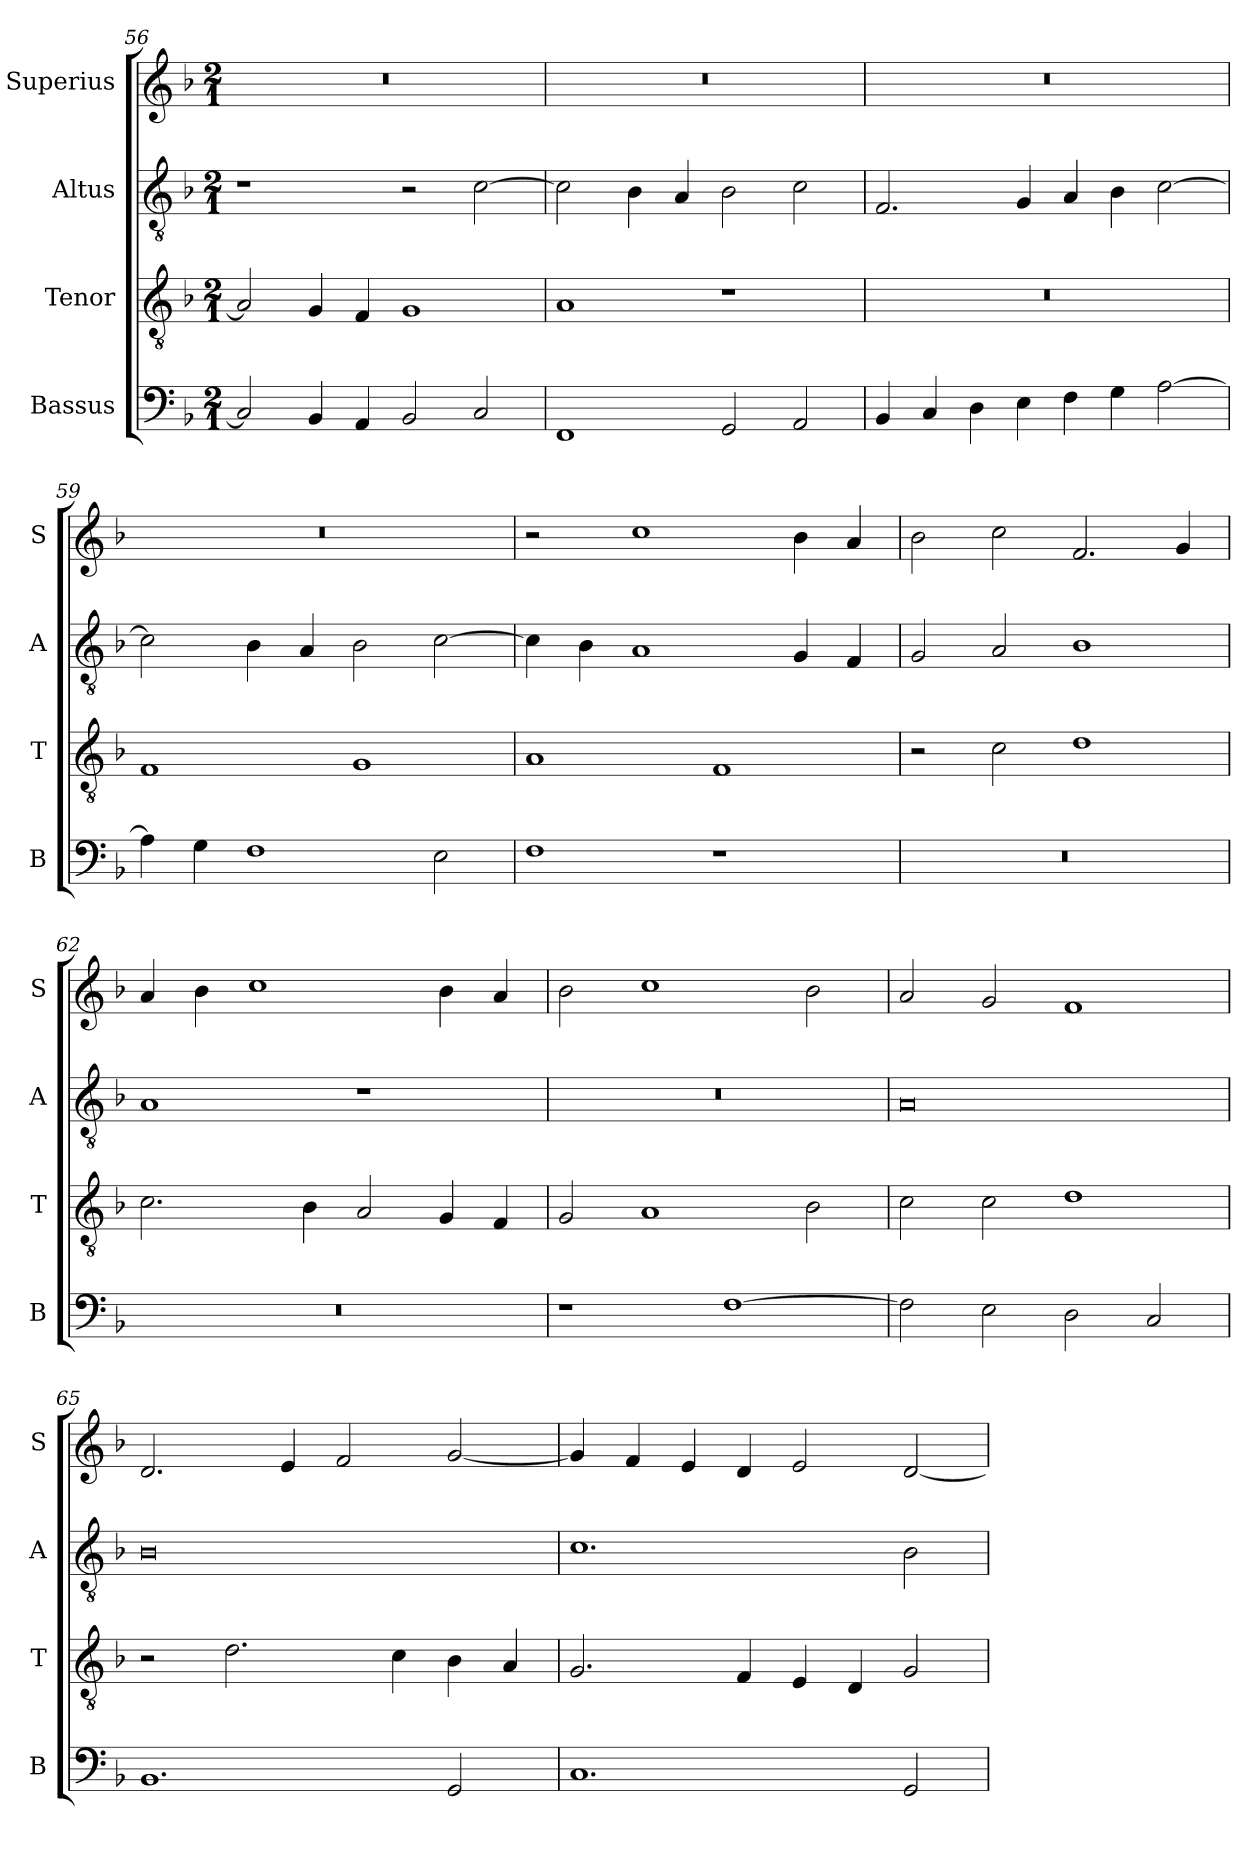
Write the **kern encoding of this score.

**kern	**kern	**kern	**kern
*part4	*part3	*part2	*part1
*staff4	*staff3	*staff2	*staff1
*I"Bassus	*I"Tenor	*I"Altus	*I"Superius
*I'B	*I'T	*I'A	*I'S
*clefF4	*clefGv2	*clefGv2	*clefG2
*k[b-]	*k[b-]	*k[b-]	*k[b-]
*F:	*F:	*F:	*F:
*M2/1	*M2/1	*M2/1	*M2/1
=56	=56	=56	=56
2C]	2A]	1r	0r
4BB-	4G	.	.
4AA	4F	.	.
2BB-	1G	2r	.
2C	.	[2c	.
=57	=57	=57	=57
1FF	1A	2c]	0r
.	.	4B-	.
.	.	4A	.
2GG	1r	2B-	.
2AA	.	2c	.
=58	=58	=58	=58
4BB-	0r	2.F	0r
4C	.	.	.
4D	.	.	.
4E	.	4G	.
4F	.	4A	.
4G	.	4B-	.
[2A	.	[2c	.
=59	=59	=59	=59
4A]	1F	2c]	0r
4G	.	.	.
1F	.	4B-	.
.	.	4A	.
.	1G	2B-	.
2E	.	[2c	.
=60	=60	=60	=60
1F	1A	4c]	2r
.	.	4B-	.
.	.	1A	1cc
1r	1F	.	.
.	.	4G	4b-
.	.	4F	4a
=61	=61	=61	=61
0r	2r	2G	2b-
.	2c	2A	2cc
.	1d	1B-	2.f
.	.	.	4g
=62	=62	=62	=62
0r	2.c	1A	4a
.	.	.	4b-
.	.	.	1cc
.	4B-	.	.
.	2A	1r	.
.	4G	.	4b-
.	4F	.	4a
=63	=63	=63	=63
1r	2G	0r	2b-
.	1A	.	1cc
[1F	.	.	.
.	2B-	.	2b-
=64	=64	=64	=64
2F]	2c	0A	2a
2E	2c	.	2g
2D	1d	.	1f
2C	.	.	.
=65	=65	=65	=65
1.BB-	2r	0B-	2.d
.	2.d	.	.
.	.	.	4e
.	.	.	2f
.	4c	.	.
2GG	4B-	.	[2g
.	4A	.	.
=66	=66	=66	=66
1.C	2.G	1.c	4g]
.	.	.	4f
.	.	.	4e
.	4F	.	4d
.	4E	.	2e
.	4D	.	.
2GG	2G	2B-	[2d
=	=	=	=
*-	*-	*-	*-
